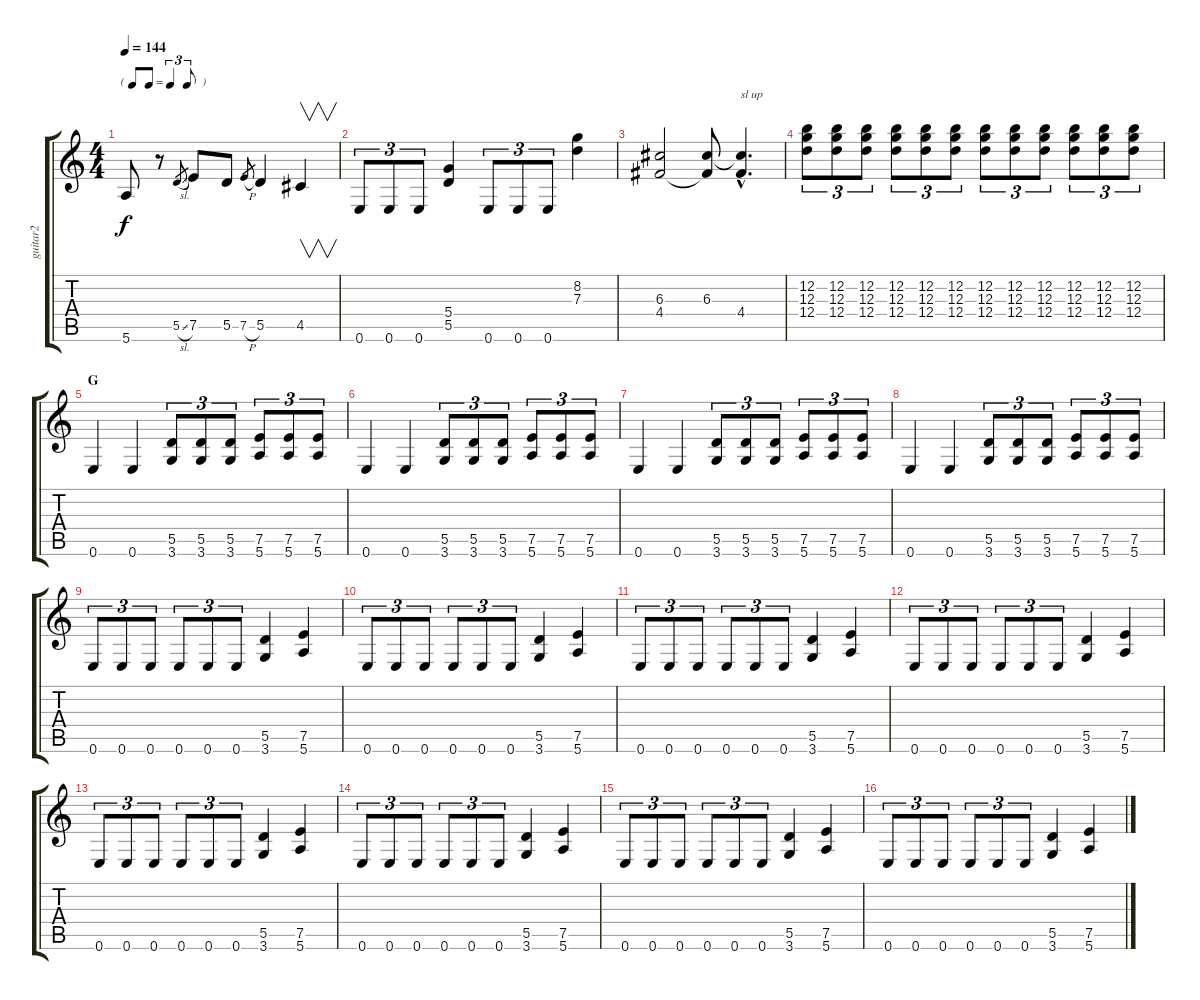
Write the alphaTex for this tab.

\track ("guitar2" "guitar2") {instrument distortionguitar}
\staff {score tabs}
\tuning (E4 B3 G3 D3 A2 E2) {hide}
\ts (4 4)
\tf triplet8th
\tempo 144
\clef g2
\ks c
5.6.8{dy f} r.8 5.5{sl}.8{gr} 7.5.8 5.5.8 7.5{h}.8{gr} 5.5.4 4.5.4{v} |
0.6.8{tu (3 2)} 0.6.8{tu (3 2)} 0.6.8{tu (3 2)} (5.4 5.5).4 0.6.8{tu (3 2)} 0.6.8{tu (3 2)} 0.6.8{tu (3 2)} (8.2 7.3).4 |
(6.3 4.4).2 (6.3 4.4{t}).8 (6.3{hac t} 4.4{hac}).4{d txt "sl up"} |
(12.2 12.3 12.4).8{tu (3 2)} (12.2 12.3 12.4).8{tu (3 2)} (12.2 12.3 12.4).8{tu (3 2)} (12.2 12.3 12.4).8{tu (3 2)} (12.2 12.3 12.4).8{tu (3 2)} (12.2 12.3 12.4).8{tu (3 2)} (12.2 12.3 12.4).8{tu (3 2)} (12.2 12.3 12.4).8{tu (3 2)} (12.2 12.3 12.4).8{tu (3 2)} (12.2 12.3 12.4).8{tu (3 2)} (12.2 12.3 12.4).8{tu (3 2)} (12.2 12.3 12.4).8{tu (3 2)} |
\section ("" "G")
0.6.4 0.6.4 (5.5 3.6).8{tu (3 2)} (5.5 3.6).8{tu (3 2)} (5.5 3.6).8{tu (3 2)} (7.5 5.6).8{tu (3 2)} (7.5 5.6).8{tu (3 2)} (7.5 5.6).8{tu (3 2)} |
0.6.4 0.6.4 (5.5 3.6).8{tu (3 2)} (5.5 3.6).8{tu (3 2)} (5.5 3.6).8{tu (3 2)} (7.5 5.6).8{tu (3 2)} (7.5 5.6).8{tu (3 2)} (7.5 5.6).8{tu (3 2)} |
0.6.4 0.6.4 (5.5 3.6).8{tu (3 2)} (5.5 3.6).8{tu (3 2)} (5.5 3.6).8{tu (3 2)} (7.5 5.6).8{tu (3 2)} (7.5 5.6).8{tu (3 2)} (7.5 5.6).8{tu (3 2)} |
0.6.4 0.6.4 (5.5 3.6).8{tu (3 2)} (5.5 3.6).8{tu (3 2)} (5.5 3.6).8{tu (3 2)} (7.5 5.6).8{tu (3 2)} (7.5 5.6).8{tu (3 2)} (7.5 5.6).8{tu (3 2)} |
0.6.8{tu (3 2)} 0.6.8{tu (3 2)} 0.6.8{tu (3 2)} 0.6.8{tu (3 2)} 0.6.8{tu (3 2)} 0.6.8{tu (3 2)} (5.5 3.6).4 (7.5 5.6).4 |
0.6.8{tu (3 2)} 0.6.8{tu (3 2)} 0.6.8{tu (3 2)} 0.6.8{tu (3 2)} 0.6.8{tu (3 2)} 0.6.8{tu (3 2)} (5.5 3.6).4 (7.5 5.6).4 |
0.6.8{tu (3 2)} 0.6.8{tu (3 2)} 0.6.8{tu (3 2)} 0.6.8{tu (3 2)} 0.6.8{tu (3 2)} 0.6.8{tu (3 2)} (5.5 3.6).4 (7.5 5.6).4 |
0.6.8{tu (3 2)} 0.6.8{tu (3 2)} 0.6.8{tu (3 2)} 0.6.8{tu (3 2)} 0.6.8{tu (3 2)} 0.6.8{tu (3 2)} (5.5 3.6).4 (7.5 5.6).4 |
0.6.8{tu (3 2)} 0.6.8{tu (3 2)} 0.6.8{tu (3 2)} 0.6.8{tu (3 2)} 0.6.8{tu (3 2)} 0.6.8{tu (3 2)} (5.5 3.6).4 (7.5 5.6).4 |
0.6.8{tu (3 2)} 0.6.8{tu (3 2)} 0.6.8{tu (3 2)} 0.6.8{tu (3 2)} 0.6.8{tu (3 2)} 0.6.8{tu (3 2)} (5.5 3.6).4 (7.5 5.6).4 |
0.6.8{tu (3 2)} 0.6.8{tu (3 2)} 0.6.8{tu (3 2)} 0.6.8{tu (3 2)} 0.6.8{tu (3 2)} 0.6.8{tu (3 2)} (5.5 3.6).4 (7.5 5.6).4 |
0.6.8{tu (3 2)} 0.6.8{tu (3 2)} 0.6.8{tu (3 2)} 0.6.8{tu (3 2)} 0.6.8{tu (3 2)} 0.6.8{tu (3 2)} (5.5 3.6).4 (7.5 5.6).4
